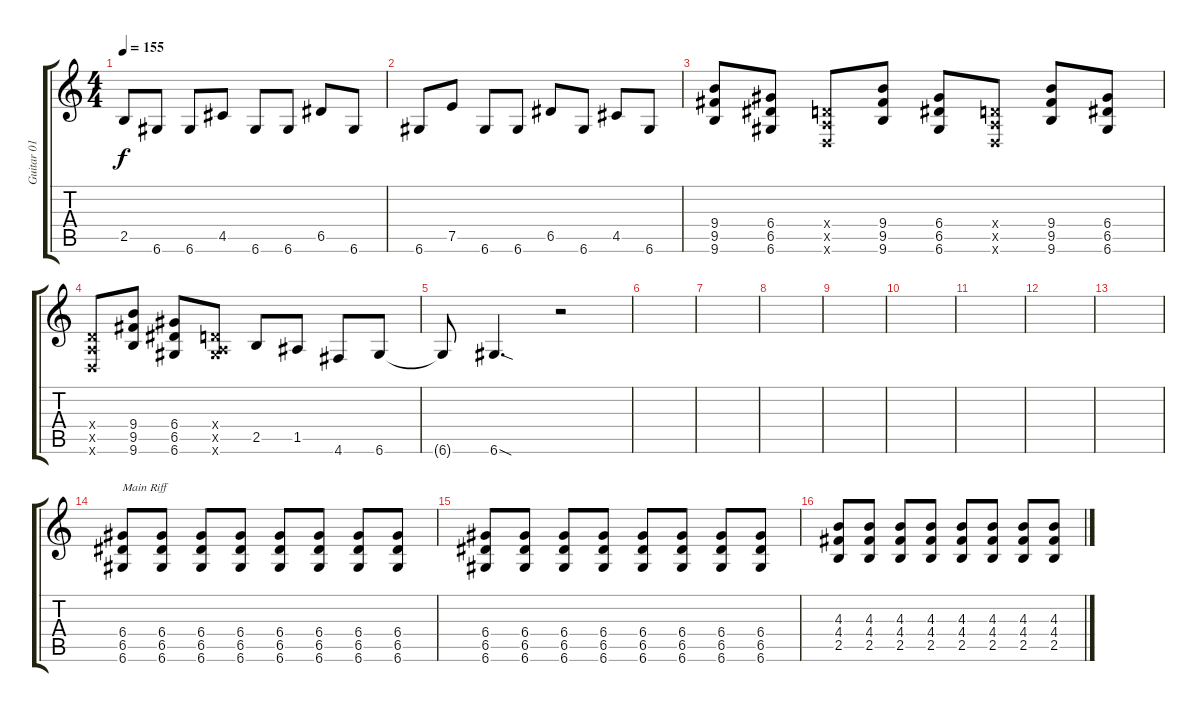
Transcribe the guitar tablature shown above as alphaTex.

\track ("Guitar 01" "Guitar 01") {instrument distortionguitar}
\staff {score tabs}
\tuning (E4 B3 G3 D3 A2 D2) {hide}
\ts (4 4)
\tempo 155
\clef g2
\ks c
2.5.8{dy f} 6.6.8 6.6.8 4.5.8 6.6.8 6.6.8 6.5.8 6.6.8 |
6.6.8 7.5.8 6.6.8 6.6.8 6.5.8 6.6.8 4.5.8 6.6.8 |
(9.4 9.5 9.6).8 (6.4 6.5 6.6).8 (0.4{x} 0.5{x} 0.6{x}).8 (9.4 9.5 9.6).8 (6.4 6.5 6.6).8 (0.4{x} 0.5{x} 0.6{x}).8 (9.4 9.5 9.6).8 (6.4 6.5 6.6).8 |
(0.4{x} 0.5{x} 0.6{x}).8 (9.4 9.5 9.6).8 (6.4 6.5 6.6).8 (0.4{x} 0.5{x} 6.6{x}).8 2.5.8 1.5.8 4.6.8 6.6.8 |
6.6{t}.8 6.6{sod}.4{d} r.2 |
|
|
|
|
|
|
|
|
(6.4 6.5 6.6).8{txt "Main Riff"} (6.4 6.5 6.6).8 (6.4 6.5 6.6).8 (6.4 6.5 6.6).8 (6.4 6.5 6.6).8 (6.4 6.5 6.6).8 (6.4 6.5 6.6).8 (6.4 6.5 6.6).8 |
(6.4 6.5 6.6).8 (6.4 6.5 6.6).8 (6.4 6.5 6.6).8 (6.4 6.5 6.6).8 (6.4 6.5 6.6).8 (6.4 6.5 6.6).8 (6.4 6.5 6.6).8 (6.4 6.5 6.6).8 |
(4.3 4.4 2.5).8 (4.3 4.4 2.5).8 (4.3 4.4 2.5).8 (4.3 4.4 2.5).8 (4.3 4.4 2.5).8 (4.3 4.4 2.5).8 (4.3 4.4 2.5).8 (4.3 4.4 2.5).8
